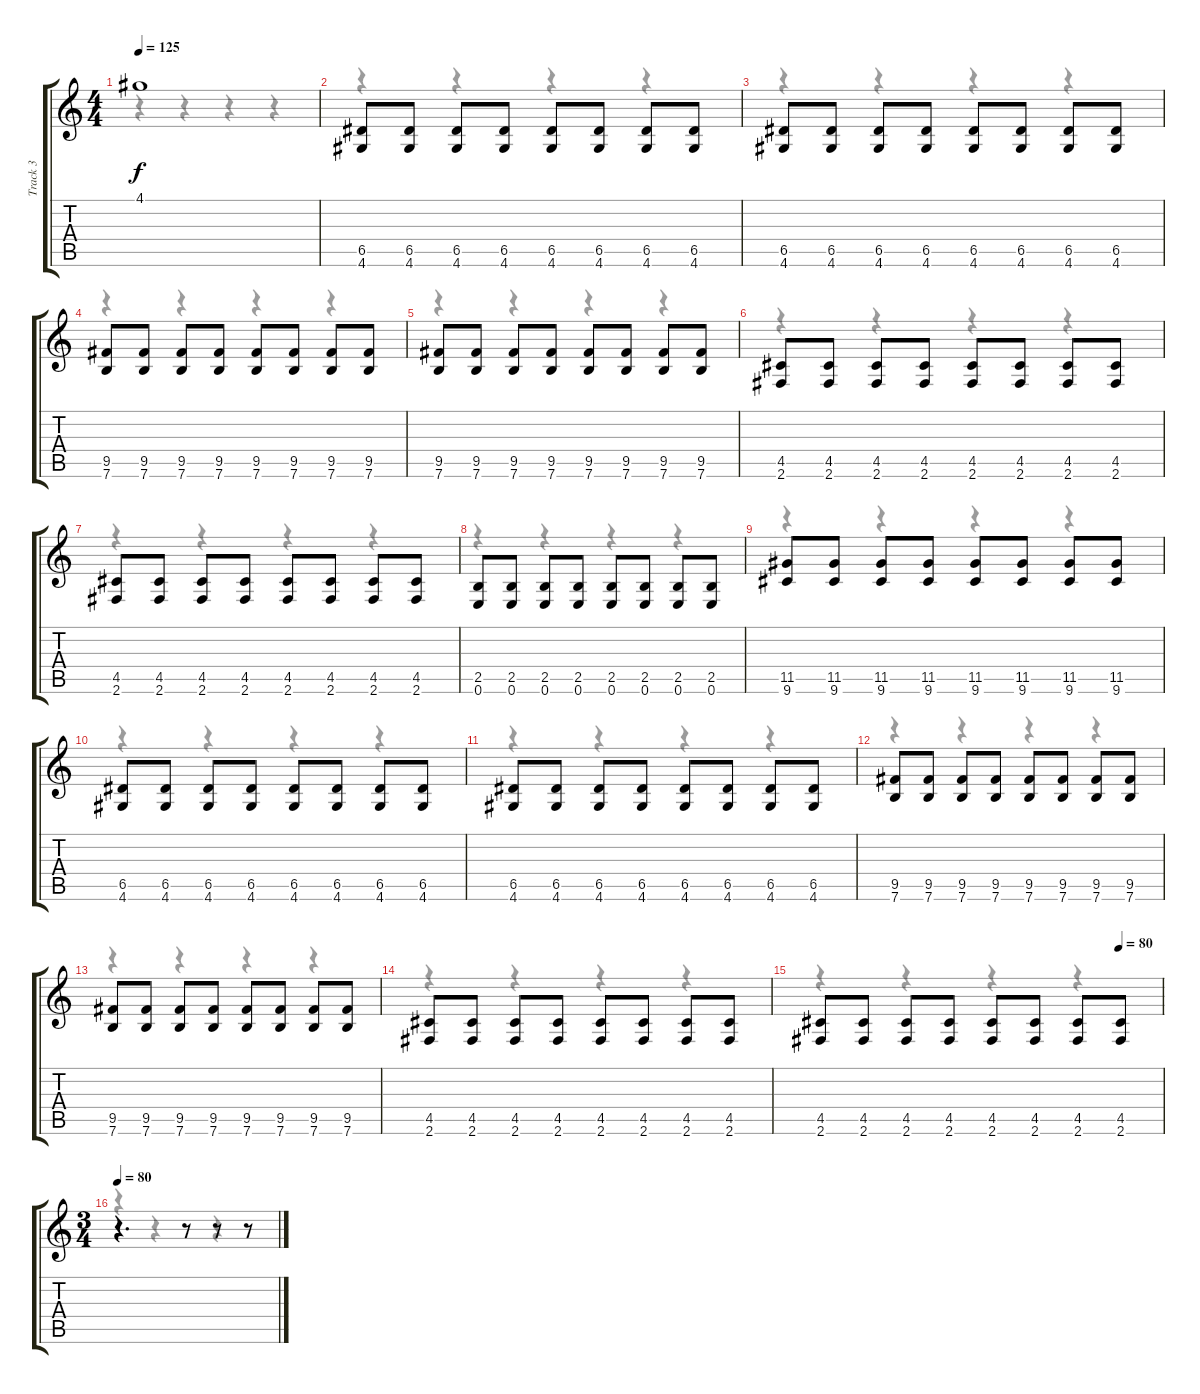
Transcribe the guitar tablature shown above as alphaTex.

\track ("Track 3" "Track 3") {instrument distortionguitar}
\staff {score tabs}
\tuning (E4 B3 G3 D3 A2 E2) {hide}
\voice
\ts (4 4)
\tempo 125
\clef g2
\ks c
4.1.1{dy f} |
(6.5 4.6).8 (6.5 4.6).8 (6.5 4.6).8 (6.5 4.6).8 (6.5 4.6).8 (6.5 4.6).8 (6.5 4.6).8 (6.5 4.6).8 |
(6.5 4.6).8 (6.5 4.6).8 (6.5 4.6).8 (6.5 4.6).8 (6.5 4.6).8 (6.5 4.6).8 (6.5 4.6).8 (6.5 4.6).8 |
(9.5 7.6).8 (9.5 7.6).8 (9.5 7.6).8 (9.5 7.6).8 (9.5 7.6).8 (9.5 7.6).8 (9.5 7.6).8 (9.5 7.6).8 |
(9.5 7.6).8 (9.5 7.6).8 (9.5 7.6).8 (9.5 7.6).8 (9.5 7.6).8 (9.5 7.6).8 (9.5 7.6).8 (9.5 7.6).8 |
(4.5 2.6).8 (4.5 2.6).8 (4.5 2.6).8 (4.5 2.6).8 (4.5 2.6).8 (4.5 2.6).8 (4.5 2.6).8 (4.5 2.6).8 |
(4.5 2.6).8 (4.5 2.6).8 (4.5 2.6).8 (4.5 2.6).8 (4.5 2.6).8 (4.5 2.6).8 (4.5 2.6).8 (4.5 2.6).8 |
(2.5 0.6).8 (2.5 0.6).8 (2.5 0.6).8 (2.5 0.6).8 (2.5 0.6).8 (2.5 0.6).8 (2.5 0.6).8 (2.5 0.6).8 |
(11.5 9.6).8 (11.5 9.6).8 (11.5 9.6).8 (11.5 9.6).8 (11.5 9.6).8 (11.5 9.6).8 (11.5 9.6).8 (11.5 9.6).8 |
(6.5 4.6).8 (6.5 4.6).8 (6.5 4.6).8 (6.5 4.6).8 (6.5 4.6).8 (6.5 4.6).8 (6.5 4.6).8 (6.5 4.6).8 |
(6.5 4.6).8 (6.5 4.6).8 (6.5 4.6).8 (6.5 4.6).8 (6.5 4.6).8 (6.5 4.6).8 (6.5 4.6).8 (6.5 4.6).8 |
(9.5 7.6).8 (9.5 7.6).8 (9.5 7.6).8 (9.5 7.6).8 (9.5 7.6).8 (9.5 7.6).8 (9.5 7.6).8 (9.5 7.6).8 |
(9.5 7.6).8 (9.5 7.6).8 (9.5 7.6).8 (9.5 7.6).8 (9.5 7.6).8 (9.5 7.6).8 (9.5 7.6).8 (9.5 7.6).8 |
(4.5 2.6).8 (4.5 2.6).8 (4.5 2.6).8 (4.5 2.6).8 (4.5 2.6).8 (4.5 2.6).8 (4.5 2.6).8 (4.5 2.6).8 |
\tempo (80 0.875)
(4.5 2.6).8 (4.5 2.6).8 (4.5 2.6).8 (4.5 2.6).8 (4.5 2.6).8 (4.5 2.6).8 (4.5 2.6).8 (4.5 2.6).8 |
\ts (3 4)
\tempo 80
r.4{d} r.8 r.8 r.8
\voice
\clef g2
\ottava regular
\simile none
\ks c
r.4{dy f} r.4 r.4 r.4 |
r.4 r.4 r.4 r.4 |
r.4 r.4 r.4 r.4 |
r.4 r.4 r.4 r.4 |
r.4 r.4 r.4 r.4 |
r.4 r.4 r.4 r.4 |
r.4 r.4 r.4 r.4 |
r.4 r.4 r.4 r.4 |
r.4 r.4 r.4 r.4 |
r.4 r.4 r.4 r.4 |
r.4 r.4 r.4 r.4 |
r.4 r.4 r.4 r.4 |
r.4 r.4 r.4 r.4 |
r.4 r.4 r.4 r.4 |
r.4 r.4 r.4 r.4 |
r.4 r.4 r.4
